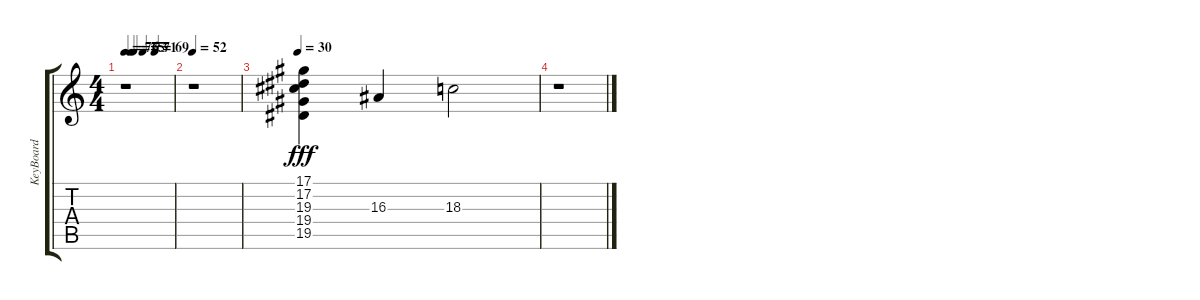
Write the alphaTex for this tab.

\track ("KeyBoard" "KeyBoard") {instrument churchorgan}
\staff {score tabs}
\tuning (Eb4 Bb3 Gb3 Db3 Ab2 Eb2) {hide}
\ts (4 4)
\tempo 76
\tempo (75 0.125)
\tempo (73 0.1875)
\tempo (71 0.375)
\tempo (69 0.625)
\clef g2
\ks c
r.1{dy f} |
\tempo 52
r.1 |
\tempo 30
(17.1 17.2 19.3 19.4 19.5).4{dy fff volume 10} 16.3.4{volume 13} 18.3.2{volume 14} |
r.1
